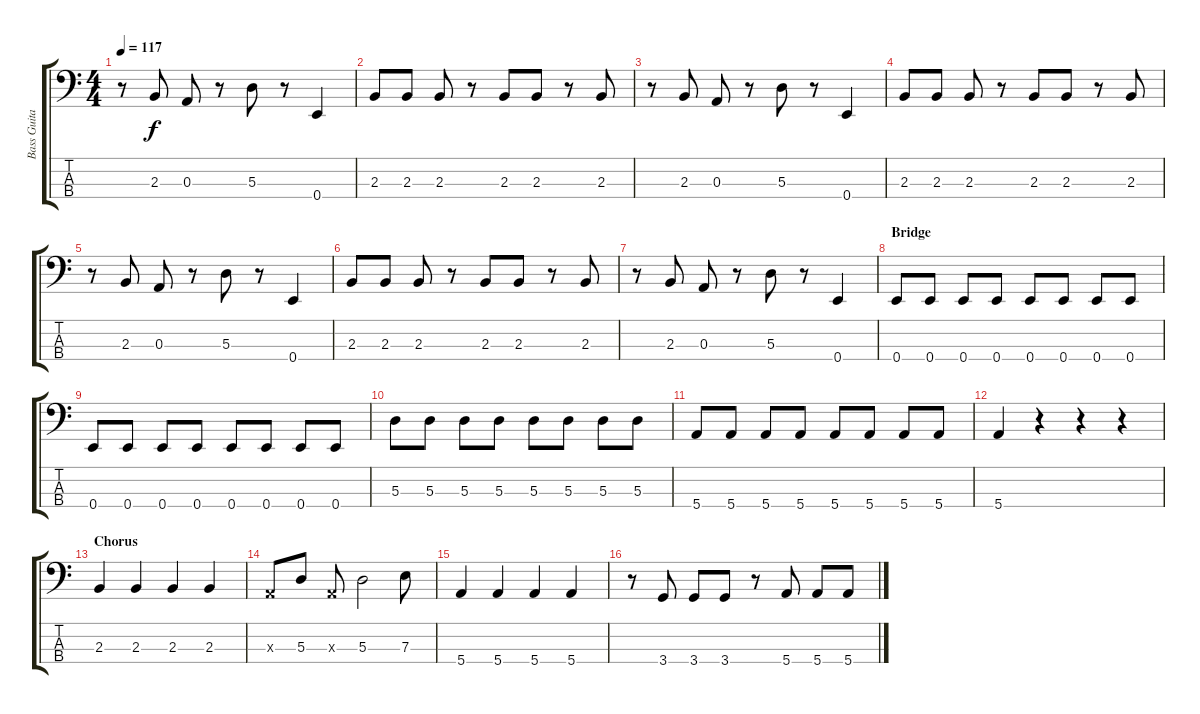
\track ("Bass Guitar" "Bass Guita") {instrument electricbassfinger}
\staff {score tabs}
\tuning (G2 D2 A1 E1) {hide}
\ts (4 4)
\tempo 117
\clef f4
\ks c
r.8{dy f} 2.3.8 0.3.8 r.8 5.3.8 r.8 0.4.4 |
2.3.8 2.3.8 2.3.8 r.8 2.3.8 2.3.8 r.8 2.3.8 |
r.8 2.3.8 0.3.8 r.8 5.3.8 r.8 0.4.4 |
2.3.8 2.3.8 2.3.8 r.8 2.3.8 2.3.8 r.8 2.3.8 |
r.8 2.3.8 0.3.8 r.8 5.3.8 r.8 0.4.4 |
2.3.8 2.3.8 2.3.8 r.8 2.3.8 2.3.8 r.8 2.3.8 |
r.8 2.3.8 0.3.8 r.8 5.3.8 r.8 0.4.4 |
\section ("" "Bridge")
0.4.8 0.4.8 0.4.8 0.4.8 0.4.8 0.4.8 0.4.8 0.4.8 |
0.4.8 0.4.8 0.4.8 0.4.8 0.4.8 0.4.8 0.4.8 0.4.8 |
5.3.8 5.3.8 5.3.8 5.3.8 5.3.8 5.3.8 5.3.8 5.3.8 |
5.4.8 5.4.8 5.4.8 5.4.8 5.4.8 5.4.8 5.4.8 5.4.8 |
5.4.4 r.4 r.4 r.4 |
\section ("" "Chorus")
2.3.4 2.3.4 2.3.4 2.3.4 |
0.3{x}.8 5.3.8 0.3{x}.8 5.3.2 7.3.8 |
5.4.4 5.4.4 5.4.4 5.4.4 |
r.8 3.4.8 3.4.8 3.4.8 r.8 5.4.8 5.4.8 5.4.8
